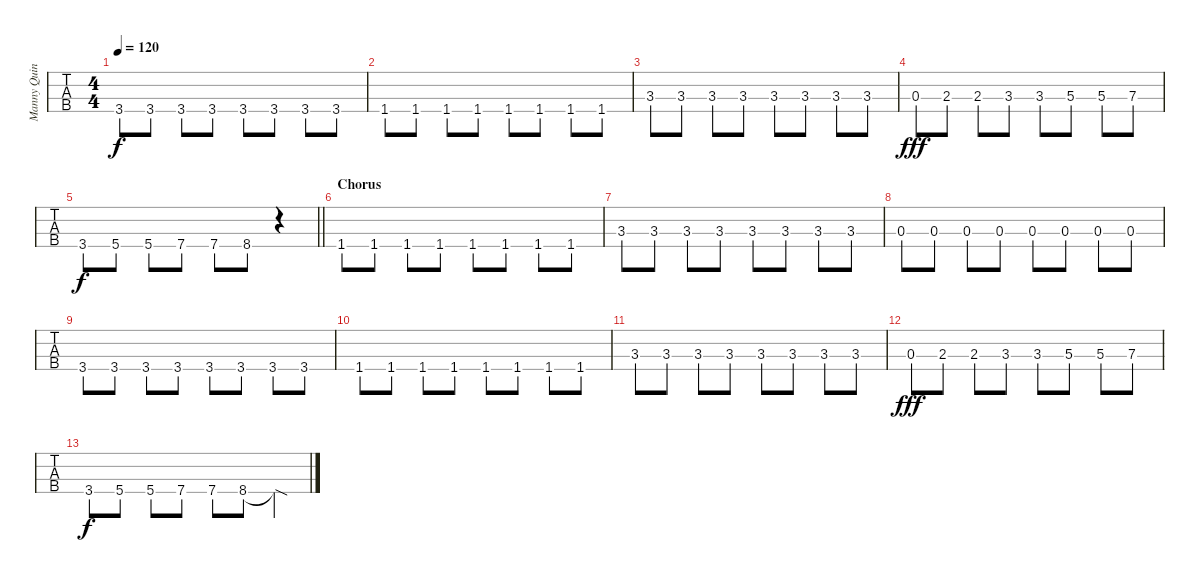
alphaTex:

\track ("Manny Quintero's bass" "Manny Quin") {instrument synthbass1}
\staff {tabs}
\tuning (G2 D2 A1 E1) {hide}
\ts (4 4)
\tempo 120
\clef f4
\ks c
3.4.8{dy f} 3.4.8 3.4.8 3.4.8 3.4.8 3.4.8 3.4.8 3.4.8 |
1.4.8 1.4.8 1.4.8 1.4.8 1.4.8 1.4.8 1.4.8 1.4.8 |
3.3.8 3.3.8 3.3.8 3.3.8 3.3.8 3.3.8 3.3.8 3.3.8 |
0.3.8{dy fff} 2.3.8 2.3.8 3.3.8 3.3.8 5.3.8 5.3.8 7.3.8 |
\barLineRight lightlight
3.4.8{dy f} 5.4.8 5.4.8 7.4.8 7.4.8 8.4.8 r.4 |
\section ("" "Chorus")
1.4.8 1.4.8 1.4.8 1.4.8 1.4.8 1.4.8 1.4.8 1.4.8 |
3.3.8 3.3.8 3.3.8 3.3.8 3.3.8 3.3.8 3.3.8 3.3.8 |
0.3.8 0.3.8 0.3.8 0.3.8 0.3.8 0.3.8 0.3.8 0.3.8 |
3.4.8 3.4.8 3.4.8 3.4.8 3.4.8 3.4.8 3.4.8 3.4.8 |
1.4.8 1.4.8 1.4.8 1.4.8 1.4.8 1.4.8 1.4.8 1.4.8 |
3.3.8 3.3.8 3.3.8 3.3.8 3.3.8 3.3.8 3.3.8 3.3.8 |
0.3.8{dy fff} 2.3.8 2.3.8 3.3.8 3.3.8 5.3.8 5.3.8 7.3.8 |
3.4.8{dy f} 5.4.8 5.4.8 7.4.8 7.4.8 8.4.8 8.4{sod t}.4
